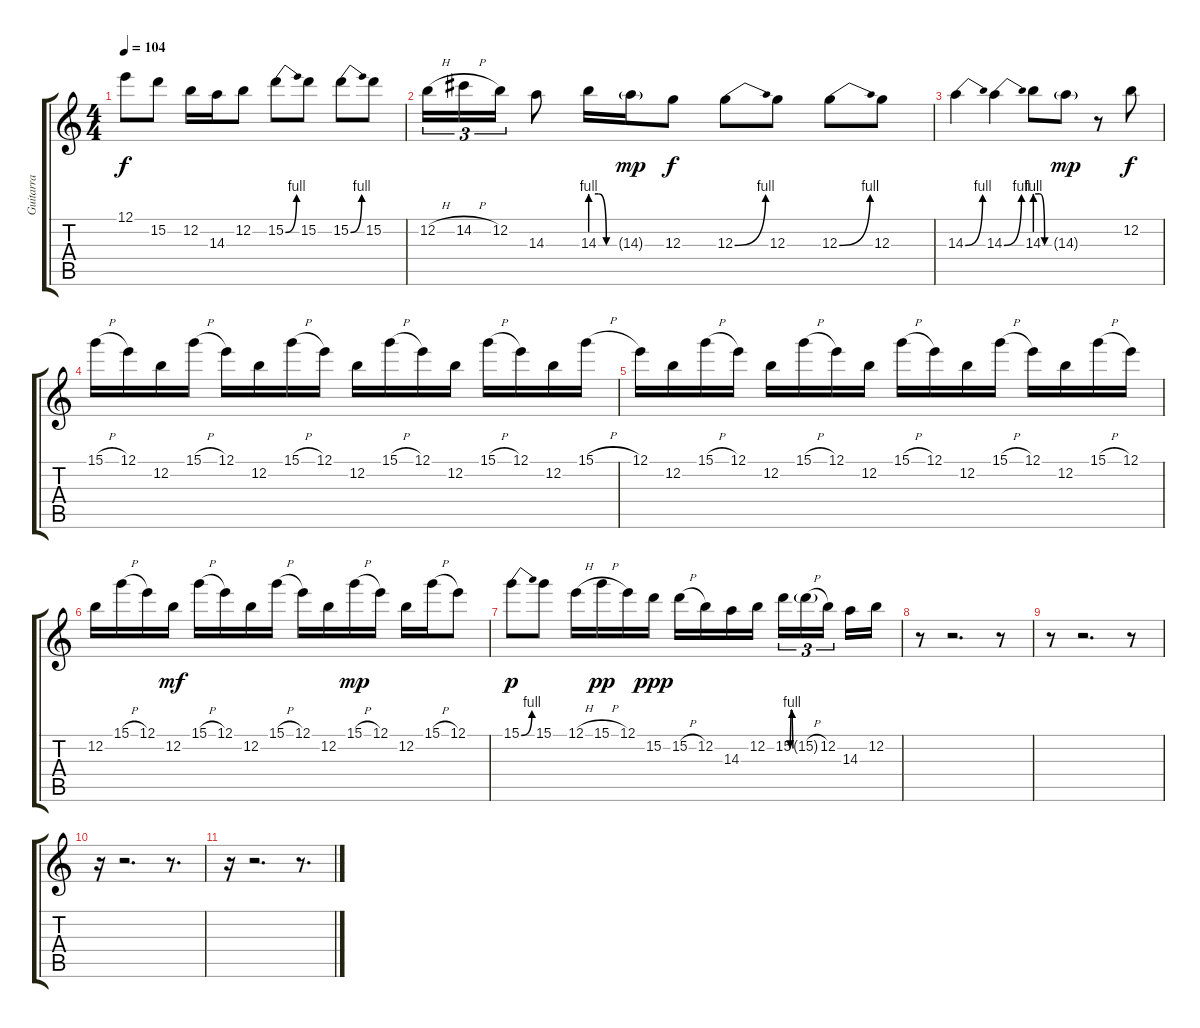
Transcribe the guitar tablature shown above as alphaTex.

\track ("Guitarra" "Guitarra") {instrument overdrivenguitar}
\staff {score tabs}
\tuning (E4 B3 G3 D3 A2 E2) {hide}
\ts (4 4)
\tempo 104
\clef g2
\ks c
12.1.8{dy f} 15.2.8 12.2.16 14.3.16 12.2.8 15.2{be (bend 0 0 60 4)}.8 15.2.8 15.2{be (bend 0 0 60 4)}.8 15.2.8 |
12.2{h}.16{tu (3 2)} 14.2{h}.16{tu (3 2)} 12.2.16{tu (3 2)} 14.3.8 14.3{be (custom 0 4 20 4 40 0 60 0)}.16 14.3{g}.16{dy mp} 12.3.8{dy f} 12.3{be (bend 0 0 60 4)}.8 12.3.8 12.3{be (bend 0 0 60 4)}.8 12.3.8 |
14.3{be (bend 0 0 60 4)}.4 14.3{be (bend 0 0 60 4)}.4 14.3{be (custom 0 4 20 4 40 0 60 0)}.8 14.3{g}.8{dy mp} r.8 12.2.8{dy f} |
15.1{h}.16 12.1.16 12.2.16 15.1{h}.16 12.1.16 12.2.16 15.1{h}.16 12.1.16 12.2.16 15.1{h}.16 12.1.16 12.2.16 15.1{h}.16 12.1.16 12.2.16 15.1{h}.16 |
12.1.16 12.2.16 15.1{h}.16 12.1.16 12.2.16 15.1{h}.16 12.1.16 12.2.16 15.1{h}.16 12.1.16 12.2.16 15.1{h}.16 12.1.16 12.2.16 15.1{h}.16 12.1.16 |
12.2.16 15.1{h}.16 12.1.16 12.2.16{dy mf} 15.1{h}.16 12.1.16 12.2.16 15.1{h}.16 12.1.16 12.2.16 15.1{h}.16{dy mp} 12.1.16 12.2.16 15.1{h}.16 12.1.8 |
15.1{be (bend 0 0 60 4)}.8{dy p} 15.1.8 12.1{h}.16 15.1{h}.16{dy pp} 12.1.16 15.2.16{dy ppp} 15.2{h}.16 12.2.16 14.3.16 12.2.16 15.2{be (custom 0 0 15 4 30 4 45 0 60 0)}.16{tu (3 2)} 15.2{h g}.16{tu (3 2)} 12.2.16{tu (3 2) beam splitsecondary} 14.3.16 12.2.16 |
r.8 r.2{d} r.8 |
r.8 r.2{d} r.8 |
r.16 r.2{d} r.8{d} |
r.16 r.2{d} r.8{d}
